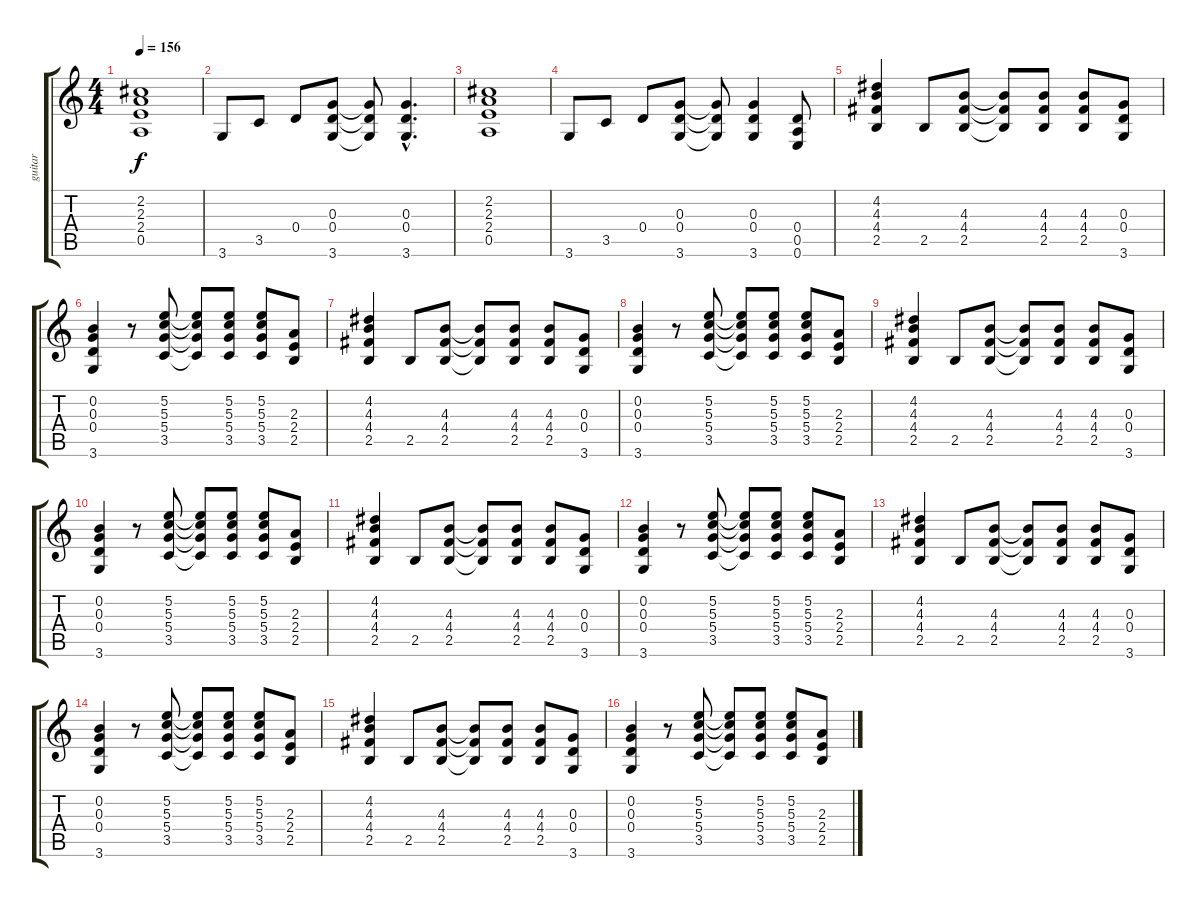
\track ("guitar" "guitar") {instrument distortionguitar}
\staff {score tabs}
\tuning (E4 B3 G3 D3 A2 E2) {hide}
\ts (4 4)
\tempo 156
\clef g2
\ks c
(2.2 2.3 2.4 0.5).1{dy f} |
3.6.8 3.5.8 0.4.8 (0.3 0.4 3.6).8 (0.3{t} 0.4{t} 3.6{t}).8 (0.3{hac} 0.4{hac} 3.6{hac}).4{d} |
(2.2 2.3 2.4 0.5).1 |
3.6.8 3.5.8 0.4.8 (0.3 0.4 3.6).8 (0.3{t} 0.4{t} 3.6{t}).8 (0.3 0.4 3.6).4 (0.4 0.5 0.6).8 |
(4.2 4.3 4.4 2.5).4 2.5.8 (4.3 4.4 2.5).8 (4.3{t} 4.4{t} 2.5{t}).8 (4.3 4.4 2.5).8 (4.3 4.4 2.5).8 (0.3 0.4 3.6).8 |
(0.2 0.3 0.4 3.6).4 r.8 (5.2 5.3 5.4 3.5).8 (5.2{t} 5.3{t} 5.4{t} 3.5{t}).8 (5.2 5.3 5.4 3.5).8 (5.2 5.3 5.4 3.5).8 (2.3 2.4 2.5).8 |
(4.2 4.3 4.4 2.5).4 2.5.8 (4.3 4.4 2.5).8 (4.3{t} 4.4{t} 2.5{t}).8 (4.3 4.4 2.5).8 (4.3 4.4 2.5).8 (0.3 0.4 3.6).8 |
(0.2 0.3 0.4 3.6).4 r.8 (5.2 5.3 5.4 3.5).8 (5.2{t} 5.3{t} 5.4{t} 3.5{t}).8 (5.2 5.3 5.4 3.5).8 (5.2 5.3 5.4 3.5).8 (2.3 2.4 2.5).8 |
(4.2 4.3 4.4 2.5).4 2.5.8 (4.3 4.4 2.5).8 (4.3{t} 4.4{t} 2.5{t}).8 (4.3 4.4 2.5).8 (4.3 4.4 2.5).8 (0.3 0.4 3.6).8 |
(0.2 0.3 0.4 3.6).4 r.8 (5.2 5.3 5.4 3.5).8 (5.2{t} 5.3{t} 5.4{t} 3.5{t}).8 (5.2 5.3 5.4 3.5).8 (5.2 5.3 5.4 3.5).8 (2.3 2.4 2.5).8 |
(4.2 4.3 4.4 2.5).4 2.5.8 (4.3 4.4 2.5).8 (4.3{t} 4.4{t} 2.5{t}).8 (4.3 4.4 2.5).8 (4.3 4.4 2.5).8 (0.3 0.4 3.6).8 |
(0.2 0.3 0.4 3.6).4 r.8 (5.2 5.3 5.4 3.5).8 (5.2{t} 5.3{t} 5.4{t} 3.5{t}).8 (5.2 5.3 5.4 3.5).8 (5.2 5.3 5.4 3.5).8 (2.3 2.4 2.5).8 |
(4.2 4.3 4.4 2.5).4 2.5.8 (4.3 4.4 2.5).8 (4.3{t} 4.4{t} 2.5{t}).8 (4.3 4.4 2.5).8 (4.3 4.4 2.5).8 (0.3 0.4 3.6).8 |
(0.2 0.3 0.4 3.6).4 r.8 (5.2 5.3 5.4 3.5).8 (5.2{t} 5.3{t} 5.4{t} 3.5{t}).8 (5.2 5.3 5.4 3.5).8 (5.2 5.3 5.4 3.5).8 (2.3 2.4 2.5).8 |
(4.2 4.3 4.4 2.5).4 2.5.8 (4.3 4.4 2.5).8 (4.3{t} 4.4{t} 2.5{t}).8 (4.3 4.4 2.5).8 (4.3 4.4 2.5).8 (0.3 0.4 3.6).8 |
(0.2 0.3 0.4 3.6).4 r.8 (5.2 5.3 5.4 3.5).8 (5.2{t} 5.3{t} 5.4{t} 3.5{t}).8 (5.2 5.3 5.4 3.5).8 (5.2 5.3 5.4 3.5).8 (2.3 2.4 2.5).8
